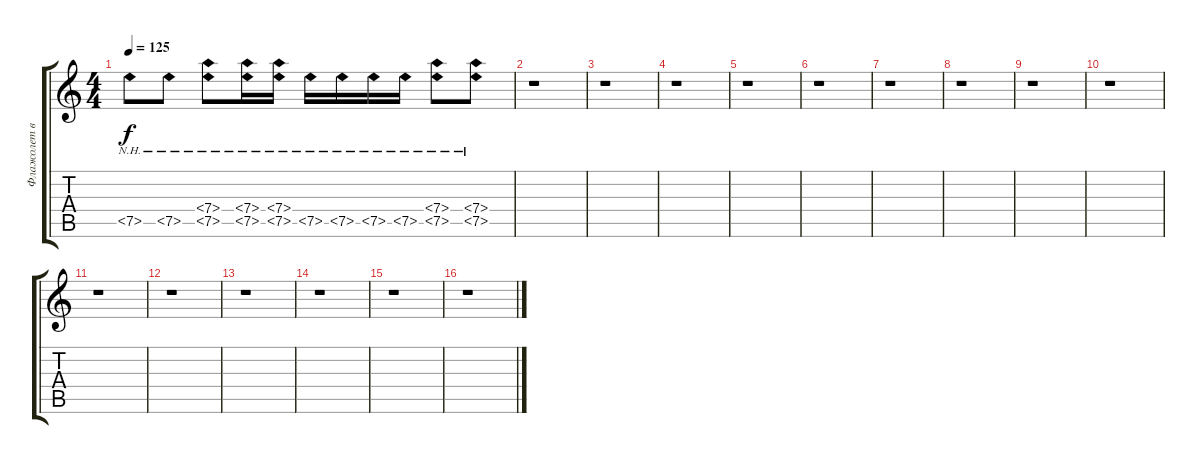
\track ("Флажолет вступлениие" "Флажолет в") {instrument overdrivenguitar}
\staff {score tabs}
\tuning (E4 B3 G3 D3 A2 E2) {hide}
\ts (4 4)
\tempo 125
\clef g2
\ks c
7.5{nh}.8{dy f} 7.5{nh}.8 (7.4{nh} 7.5{nh}).8 (7.4{nh} 7.5{nh}).16 (7.4{nh} 7.5{nh}).16 7.5{nh}.16 7.5{nh}.16 7.5{nh}.16 7.5{nh}.16 (7.4{nh} 7.5{nh}).8 (7.4{nh} 7.5{nh}).8 |
r.1 |
r.1 |
r.1 |
r.1 |
r.1 |
r.1 |
r.1 |
r.1 |
r.1 |
r.1 |
r.1 |
r.1 |
r.1 |
r.1 |
r.1
